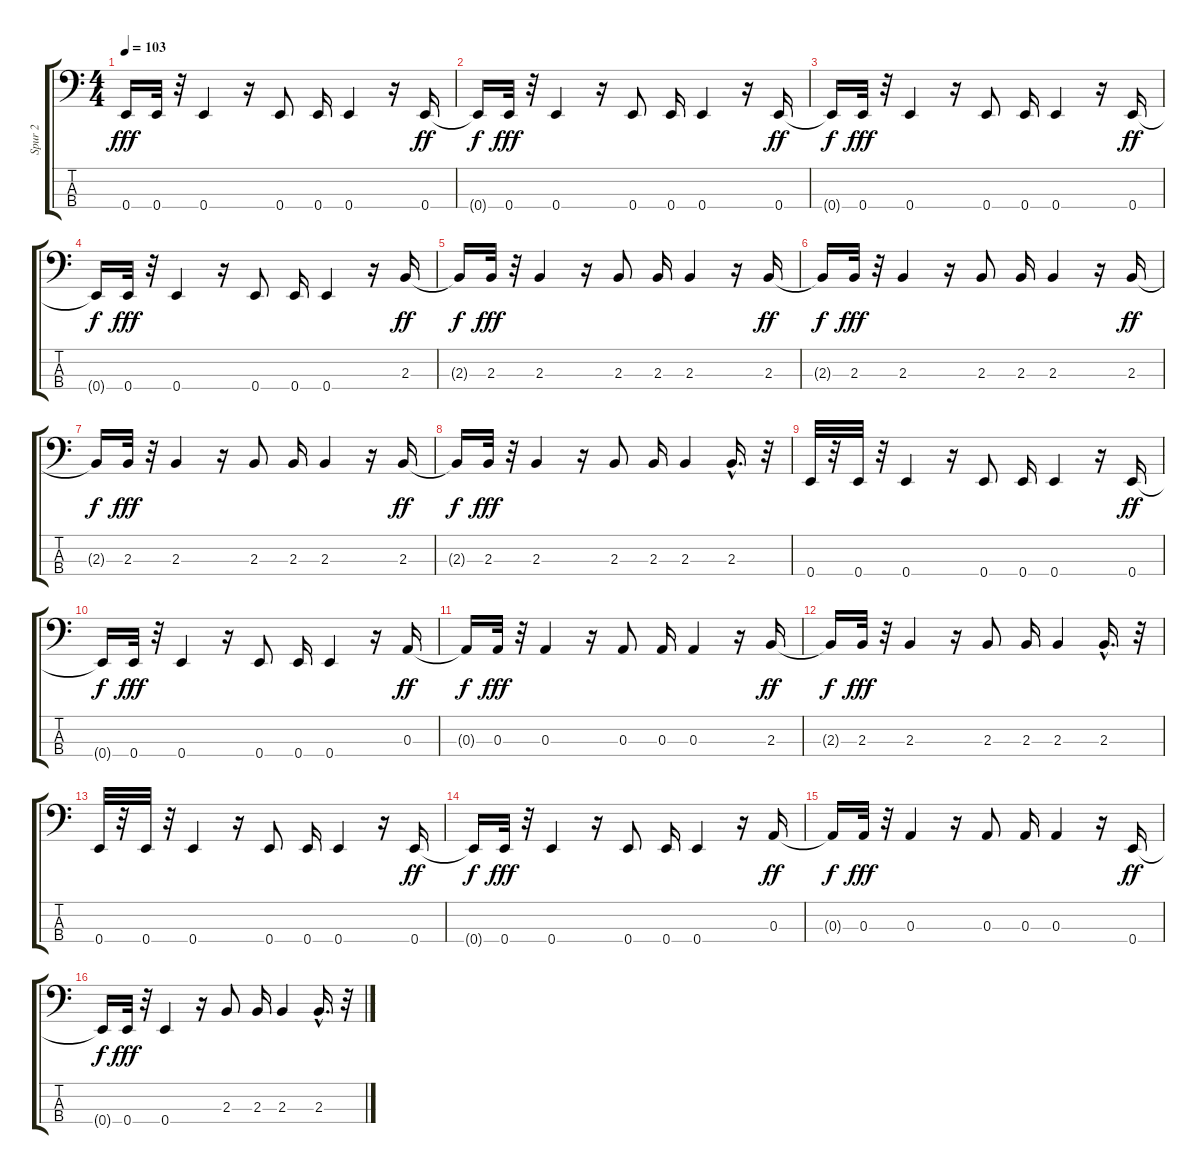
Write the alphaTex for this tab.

\track ("Spur 2" "Spur 2") {instrument electricbassfinger}
\staff {score tabs}
\tuning (G2 D2 A1 E1) {hide}
\ts (4 4)
\tempo 103
\clef f4
\ks c
0.4.16{dy fff} 0.4.32 r.32 0.4.4 r.16 0.4.8 0.4.16 0.4.4 r.16 0.4.16{dy ff} |
0.4{t}.16{dy f} 0.4.32{dy fff} r.32 0.4.4 r.16 0.4.8 0.4.16 0.4.4 r.16 0.4.16{dy ff} |
0.4{t}.16{dy f} 0.4.32{dy fff} r.32 0.4.4 r.16 0.4.8 0.4.16 0.4.4 r.16 0.4.16{dy ff} |
0.4{t}.16{dy f} 0.4.32{dy fff} r.32 0.4.4 r.16 0.4.8 0.4.16 0.4.4 r.16 2.3.16{dy ff} |
2.3{t}.16{dy f} 2.3.32{dy fff} r.32 2.3.4 r.16 2.3.8 2.3.16 2.3.4 r.16 2.3.16{dy ff} |
2.3{t}.16{dy f} 2.3.32{dy fff} r.32 2.3.4 r.16 2.3.8 2.3.16 2.3.4 r.16 2.3.16{dy ff} |
2.3{t}.16{dy f} 2.3.32{dy fff} r.32 2.3.4 r.16 2.3.8 2.3.16 2.3.4 r.16 2.3.16{dy ff} |
2.3{t}.16{dy f} 2.3.32{dy fff} r.32 2.3.4 r.16 2.3.8 2.3.16 2.3.4 2.3{hac}.16{d} r.32 |
0.4.32 r.32 0.4.32 r.32 0.4.4 r.16 0.4.8 0.4.16 0.4.4 r.16 0.4.16{dy ff} |
0.4{t}.16{dy f} 0.4.32{dy fff} r.32 0.4.4 r.16 0.4.8 0.4.16 0.4.4 r.16 0.3.16{dy ff} |
0.3{t}.16{dy f} 0.3.32{dy fff} r.32 0.3.4 r.16 0.3.8 0.3.16 0.3.4 r.16 2.3.16{dy ff} |
2.3{t}.16{dy f} 2.3.32{dy fff} r.32 2.3.4 r.16 2.3.8 2.3.16 2.3.4 2.3{hac}.16{d} r.32 |
0.4.32 r.32 0.4.32 r.32 0.4.4 r.16 0.4.8 0.4.16 0.4.4 r.16 0.4.16{dy ff} |
0.4{t}.16{dy f} 0.4.32{dy fff} r.32 0.4.4 r.16 0.4.8 0.4.16 0.4.4 r.16 0.3.16{dy ff} |
0.3{t}.16{dy f} 0.3.32{dy fff} r.32 0.3.4 r.16 0.3.8 0.3.16 0.3.4 r.16 0.4.16{dy ff} |
0.4{t}.16{dy f} 0.4.32{dy fff} r.32 0.4.4 r.16 2.3.8 2.3.16 2.3.4 2.3{hac}.16{d} r.32
